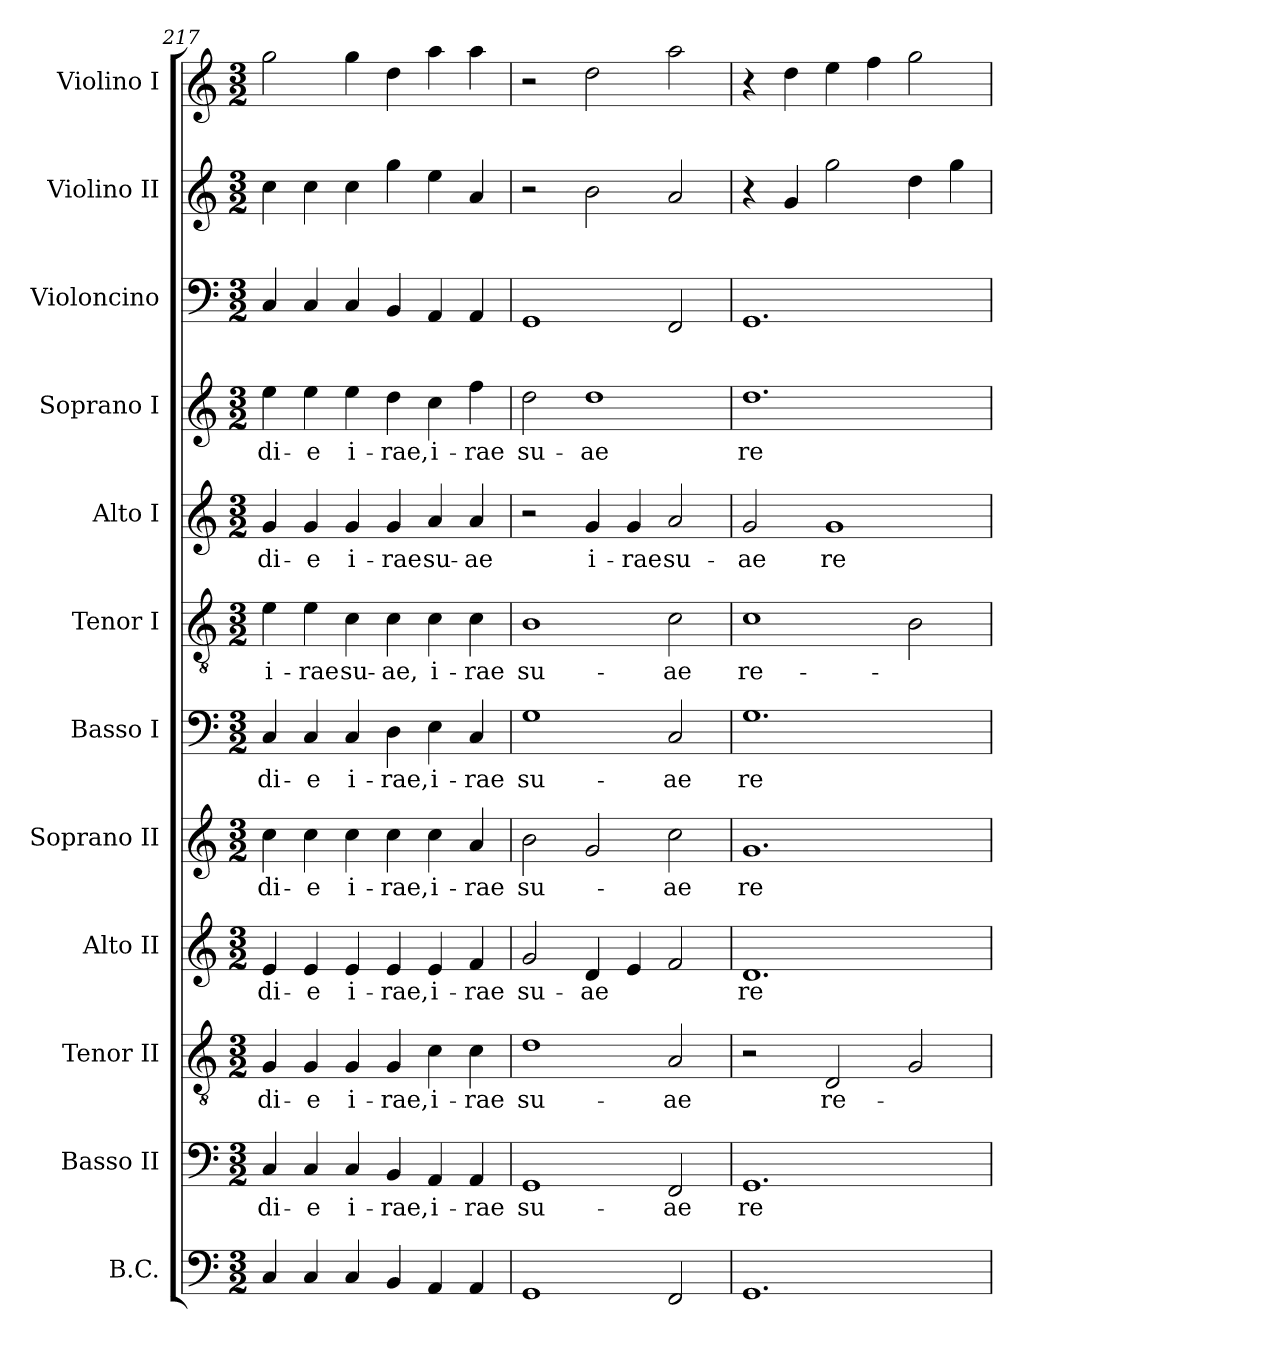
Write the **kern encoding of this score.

**kern	**kern	**text	**kern	**text	**kern	**text	**kern	**text	**kern	**text	**kern	**text	**kern	**text	**kern	**text	**kern	**kern	**kern
*part12	*part11	*part11	*part10	*part10	*part9	*part9	*part8	*part8	*part7	*part7	*part6	*part6	*part5	*part5	*part4	*part4	*part3	*part2	*part1
*staff12	*staff11	*staff11	*staff10	*staff10	*staff9	*staff9	*staff8	*staff8	*staff7	*staff7	*staff6	*staff6	*staff5	*staff5	*staff4	*staff4	*staff3	*staff2	*staff1
*I"B.C.	*I"Basso II	*	*I"Tenor II	*	*I"Alto II	*	*I"Soprano II	*	*I"Basso I	*	*I"Tenor I	*	*I"Alto I	*	*I"Soprano I	*	*I"Violoncino	*I"Violino II	*I"Violino I
*I'BC	*I'B 2	*	*I'T 2	*	*I'A 2	*	*I'S 2	*	*I'B 1	*	*I'T 1	*	*I'A 1	*	*I'S 1	*	*I'Vc.	*I'Vln. II	*I'Vln. I
*clefF4	*clefF4	*	*clefGv2	*	*clefG2	*	*clefG2	*	*clefF4	*	*clefGv2	*	*clefG2	*	*clefG2	*	*clefF4	*clefG2	*clefG2
*k[]	*k[]	*	*k[]	*	*k[]	*	*k[]	*	*k[]	*	*k[]	*	*k[]	*	*k[]	*	*k[]	*k[]	*k[]
*C:	*C:	*	*C:	*	*C:	*	*C:	*	*C:	*	*C:	*	*C:	*	*C:	*	*C:	*C:	*C:
*M3/2	*M3/2	*	*M3/2	*	*M3/2	*	*M3/2	*	*M3/2	*	*M3/2	*	*M3/2	*	*M3/2	*	*M3/2	*M3/2	*M3/2
=217	=217	=217	=217	=217	=217	=217	=217	=217	=217	=217	=217	=217	=217	=217	=217	=217	=217	=217	=217
!	!	!LO:LY:b	!	!	!	!	!	!	!	!	!	!	!	!	!	!	!	!	!
!	!	!	!	!LO:LY:b	!	!	!	!	!	!	!	!	!	!	!	!	!	!	!
!	!	!	!	!	!	!LO:LY:b	!	!	!	!	!	!	!	!	!	!	!	!	!
!	!	!	!	!	!	!	!	!LO:LY:b	!	!	!	!	!	!	!	!	!	!	!
!	!	!	!	!	!	!	!	!	!	!LO:LY:b	!	!	!	!	!	!	!	!	!
!	!	!	!	!	!	!	!	!	!	!	!	!LO:LY:b	!	!	!	!	!	!	!
!	!	!	!	!	!	!	!	!	!	!	!	!	!	!LO:LY:b	!	!	!	!	!
!	!	!	!	!	!	!	!	!	!	!	!	!	!	!	!	!LO:LY:b	!	!	!
4C/	4C/	di-	4G/	di-	4e/	di-	4cc\	di-	4C/	di-	4e\	i-	4g/	di-	4ee\	di-	4C/	4cc\	2gg\
!	!	!LO:LY:b	!	!	!	!	!	!	!	!	!	!	!	!	!	!	!	!	!
!	!	!	!	!LO:LY:b	!	!	!	!	!	!	!	!	!	!	!	!	!	!	!
!	!	!	!	!	!	!LO:LY:b	!	!	!	!	!	!	!	!	!	!	!	!	!
!	!	!	!	!	!	!	!	!LO:LY:b	!	!	!	!	!	!	!	!	!	!	!
!	!	!	!	!	!	!	!	!	!	!LO:LY:b	!	!	!	!	!	!	!	!	!
!	!	!	!	!	!	!	!	!	!	!	!	!LO:LY:b	!	!	!	!	!	!	!
!	!	!	!	!	!	!	!	!	!	!	!	!	!	!LO:LY:b	!	!	!	!	!
!	!	!	!	!	!	!	!	!	!	!	!	!	!	!	!	!LO:LY:b	!	!	!
4C/	4C/	-e	4G/	-e	4e/	-e	4cc\	-e	4C/	-e	4e\	-rae	4g/	-e	4ee\	-e	4C/	4cc\	.
!	!	!LO:LY:b	!	!	!	!	!	!	!	!	!	!	!	!	!	!	!	!	!
!	!	!	!	!LO:LY:b	!	!	!	!	!	!	!	!	!	!	!	!	!	!	!
!	!	!	!	!	!	!LO:LY:b	!	!	!	!	!	!	!	!	!	!	!	!	!
!	!	!	!	!	!	!	!	!LO:LY:b	!	!	!	!	!	!	!	!	!	!	!
!	!	!	!	!	!	!	!	!	!	!LO:LY:b	!	!	!	!	!	!	!	!	!
!	!	!	!	!	!	!	!	!	!	!	!	!LO:LY:b	!	!	!	!	!	!	!
!	!	!	!	!	!	!	!	!	!	!	!	!	!	!LO:LY:b	!	!	!	!	!
!	!	!	!	!	!	!	!	!	!	!	!	!	!	!	!	!LO:LY:b	!	!	!
4C/	4C/	i-	4G/	i-	4e/	i-	4cc\	i-	4C/	i-	4c\	su-	4g/	i-	4ee\	i-	4C/	4cc\	4gg\
!	!	!LO:LY:b	!	!	!	!	!	!	!	!	!	!	!	!	!	!	!	!	!
!	!	!	!	!LO:LY:b	!	!	!	!	!	!	!	!	!	!	!	!	!	!	!
!	!	!	!	!	!	!LO:LY:b	!	!	!	!	!	!	!	!	!	!	!	!	!
!	!	!	!	!	!	!	!	!LO:LY:b	!	!	!	!	!	!	!	!	!	!	!
!	!	!	!	!	!	!	!	!	!	!LO:LY:b	!	!	!	!	!	!	!	!	!
!	!	!	!	!	!	!	!	!	!	!	!	!LO:LY:b	!	!	!	!	!	!	!
!	!	!	!	!	!	!	!	!	!	!	!	!	!	!LO:LY:b	!	!	!	!	!
!	!	!	!	!	!	!	!	!	!	!	!	!	!	!	!	!LO:LY:b	!	!	!
4BB/	4BB/	-rae,	4G/	-rae,	4e/	-rae,	4cc\	-rae,	4D\	-rae,	4c\	-ae,	4g/	-rae	4dd\	-rae,	4BB/	4gg\	4dd\
!	!	!LO:LY:b	!	!	!	!	!	!	!	!	!	!	!	!	!	!	!	!	!
!	!	!	!	!LO:LY:b	!	!	!	!	!	!	!	!	!	!	!	!	!	!	!
!	!	!	!	!	!	!LO:LY:b	!	!	!	!	!	!	!	!	!	!	!	!	!
!	!	!	!	!	!	!	!	!LO:LY:b	!	!	!	!	!	!	!	!	!	!	!
!	!	!	!	!	!	!	!	!	!	!LO:LY:b	!	!	!	!	!	!	!	!	!
!	!	!	!	!	!	!	!	!	!	!	!	!LO:LY:b	!	!	!	!	!	!	!
!	!	!	!	!	!	!	!	!	!	!	!	!	!	!LO:LY:b	!	!	!	!	!
!	!	!	!	!	!	!	!	!	!	!	!	!	!	!	!	!LO:LY:b	!	!	!
4AA/	4AA/	i-	4c\	i-	4e/	i-	4cc\	i-	4E\	i-	4c\	i-	4a/	su-	4cc\	i-	4AA/	4ee\	4aa\
!	!	!LO:LY:b	!	!	!	!	!	!	!	!	!	!	!	!	!	!	!	!	!
!	!	!	!	!LO:LY:b	!	!	!	!	!	!	!	!	!	!	!	!	!	!	!
!	!	!	!	!	!	!LO:LY:b	!	!	!	!	!	!	!	!	!	!	!	!	!
!	!	!	!	!	!	!	!	!LO:LY:b	!	!	!	!	!	!	!	!	!	!	!
!	!	!	!	!	!	!	!	!	!	!LO:LY:b	!	!	!	!	!	!	!	!	!
!	!	!	!	!	!	!	!	!	!	!	!	!LO:LY:b	!	!	!	!	!	!	!
!	!	!	!	!	!	!	!	!	!	!	!	!	!	!LO:LY:b	!	!	!	!	!
!	!	!	!	!	!	!	!	!	!	!	!	!	!	!	!	!LO:LY:b	!	!	!
4AA/	4AA/	-rae	4c\	-rae	4f/	-rae	4a/	-rae	4C/	-rae	4c\	-rae	4a/	-ae	4ff\	-rae	4AA/	4a/	4aa\
=218	=218	=218	=218	=218	=218	=218	=218	=218	=218	=218	=218	=218	=218	=218	=218	=218	=218	=218	=218
!	!	!LO:LY:b	!	!	!	!	!	!	!	!	!	!	!	!	!	!	!	!	!
!	!	!	!	!LO:LY:b	!	!	!	!	!	!	!	!	!	!	!	!	!	!	!
!	!	!	!	!	!	!LO:LY:b	!	!	!	!	!	!	!	!	!	!	!	!	!
!	!	!	!	!	!	!	!	!LO:LY:b	!	!	!	!	!	!	!	!	!	!	!
!	!	!	!	!	!	!	!	!	!	!LO:LY:b	!	!	!	!	!	!	!	!	!
!	!	!	!	!	!	!	!	!	!	!	!	!LO:LY:b	!	!	!	!	!	!	!
!	!	!	!	!	!	!	!	!	!	!	!	!	!	!	!	!LO:LY:b	!	!	!
1GG	1GG	su-	1d	su-	2g/	su-	2b\	su-	1G	su-	1B	su-	2r	.	2dd\	su-	1GG	2r	2r
!	!	!	!	!	!	!LO:LY:b	!	!	!	!	!	!	!	!	!	!	!	!	!
!	!	!	!	!	!	!	!	!	!	!	!	!	!	!LO:LY:b	!	!	!	!	!
!	!	!	!	!	!	!	!	!	!	!	!	!	!	!	!	!LO:LY:b	!	!	!
.	.	.	.	.	4d/	-ae	2g/	.	.	.	.	.	4g/	i-	1dd	-ae	.	2b\	2dd\
!	!	!	!	!	!	!	!	!	!	!	!	!	!	!LO:LY:b	!	!	!	!	!
.	.	.	.	.	4e/	.	.	.	.	.	.	.	4g/	-rae	.	.	.	.	.
!	!	!LO:LY:b	!	!	!	!	!	!	!	!	!	!	!	!	!	!	!	!	!
!	!	!	!	!LO:LY:b	!	!	!	!	!	!	!	!	!	!	!	!	!	!	!
!	!	!	!	!	!	!	!	!LO:LY:b	!	!	!	!	!	!	!	!	!	!	!
!	!	!	!	!	!	!	!	!	!	!LO:LY:b	!	!	!	!	!	!	!	!	!
!	!	!	!	!	!	!	!	!	!	!	!	!LO:LY:b	!	!	!	!	!	!	!
!	!	!	!	!	!	!	!	!	!	!	!	!	!	!LO:LY:b	!	!	!	!	!
2FF/	2FF/	-ae	2A/	-ae	2f/	.	2cc\	-ae	2C/	-ae	2c\	-ae	2a/	su-	.	.	2FF/	2a/	2aa\
=219	=219	=219	=219	=219	=219	=219	=219	=219	=219	=219	=219	=219	=219	=219	=219	=219	=219	=219	=219
*^	*	*	*	*	*	*	*	*	*	*	*	*	*	*	*	*	*	*	*
!	!	!	!LO:LY:b	!	!	!	!	!	!	!	!	!	!	!	!	!	!	!	!	!
!	!	!	!	!	!	!	!LO:LY:b	!	!	!	!	!	!	!	!	!	!	!	!	!
!	!	!	!	!	!	!	!	!	!LO:LY:b	!	!	!	!	!	!	!	!	!	!	!
!	!	!	!	!	!	!	!	!	!	!	!LO:LY:b	!	!	!	!	!	!	!	!	!
!	!	!	!	!	!	!	!	!	!	!	!	!	!LO:LY:b	!	!	!	!	!	!	!
!	!	!	!	!	!	!	!	!	!	!	!	!	!	!	!LO:LY:b	!	!	!	!	!
!	!	!	!	!	!	!	!	!	!	!	!	!	!	!	!	!	!LO:LY:b	!	!	!
1.GG	2ryy	1.GG	re-	2r	.	1.d	re-	1.g	re-	1.G	re-	1c	re-	2g/	-ae	1.dd	re-	1.GG	4r	4r
.	.	.	.	.	.	.	.	.	.	.	.	.	.	.	.	.	.	.	4g/	4dd\
!	!	!	!	!	!LO:LY:b	!	!	!	!	!	!	!	!	!	!	!	!	!	!	!
!	!	!	!	!	!	!	!	!	!	!	!	!	!	!	!LO:LY:b	!	!	!	!	!
.	2ryy	.	.	2D/	re-	.	.	.	.	.	.	.	.	1g	re-	.	.	.	2gg\	4ee\
.	.	.	.	.	.	.	.	.	.	.	.	.	.	.	.	.	.	.	.	4ff\
.	2ryy	.	.	2G/	.	.	.	.	.	.	.	2B\	.	.	.	.	.	.	4dd\	2gg\
.	.	.	.	.	.	.	.	.	.	.	.	.	.	.	.	.	.	.	4gg\	.
*v	*v	*	*	*	*	*	*	*	*	*	*	*	*	*	*	*	*	*	*	*
=	=	=	=	=	=	=	=	=	=	=	=	=	=	=	=	=	=	=	=
*-	*-	*-	*-	*-	*-	*-	*-	*-	*-	*-	*-	*-	*-	*-	*-	*-	*-	*-	*-
